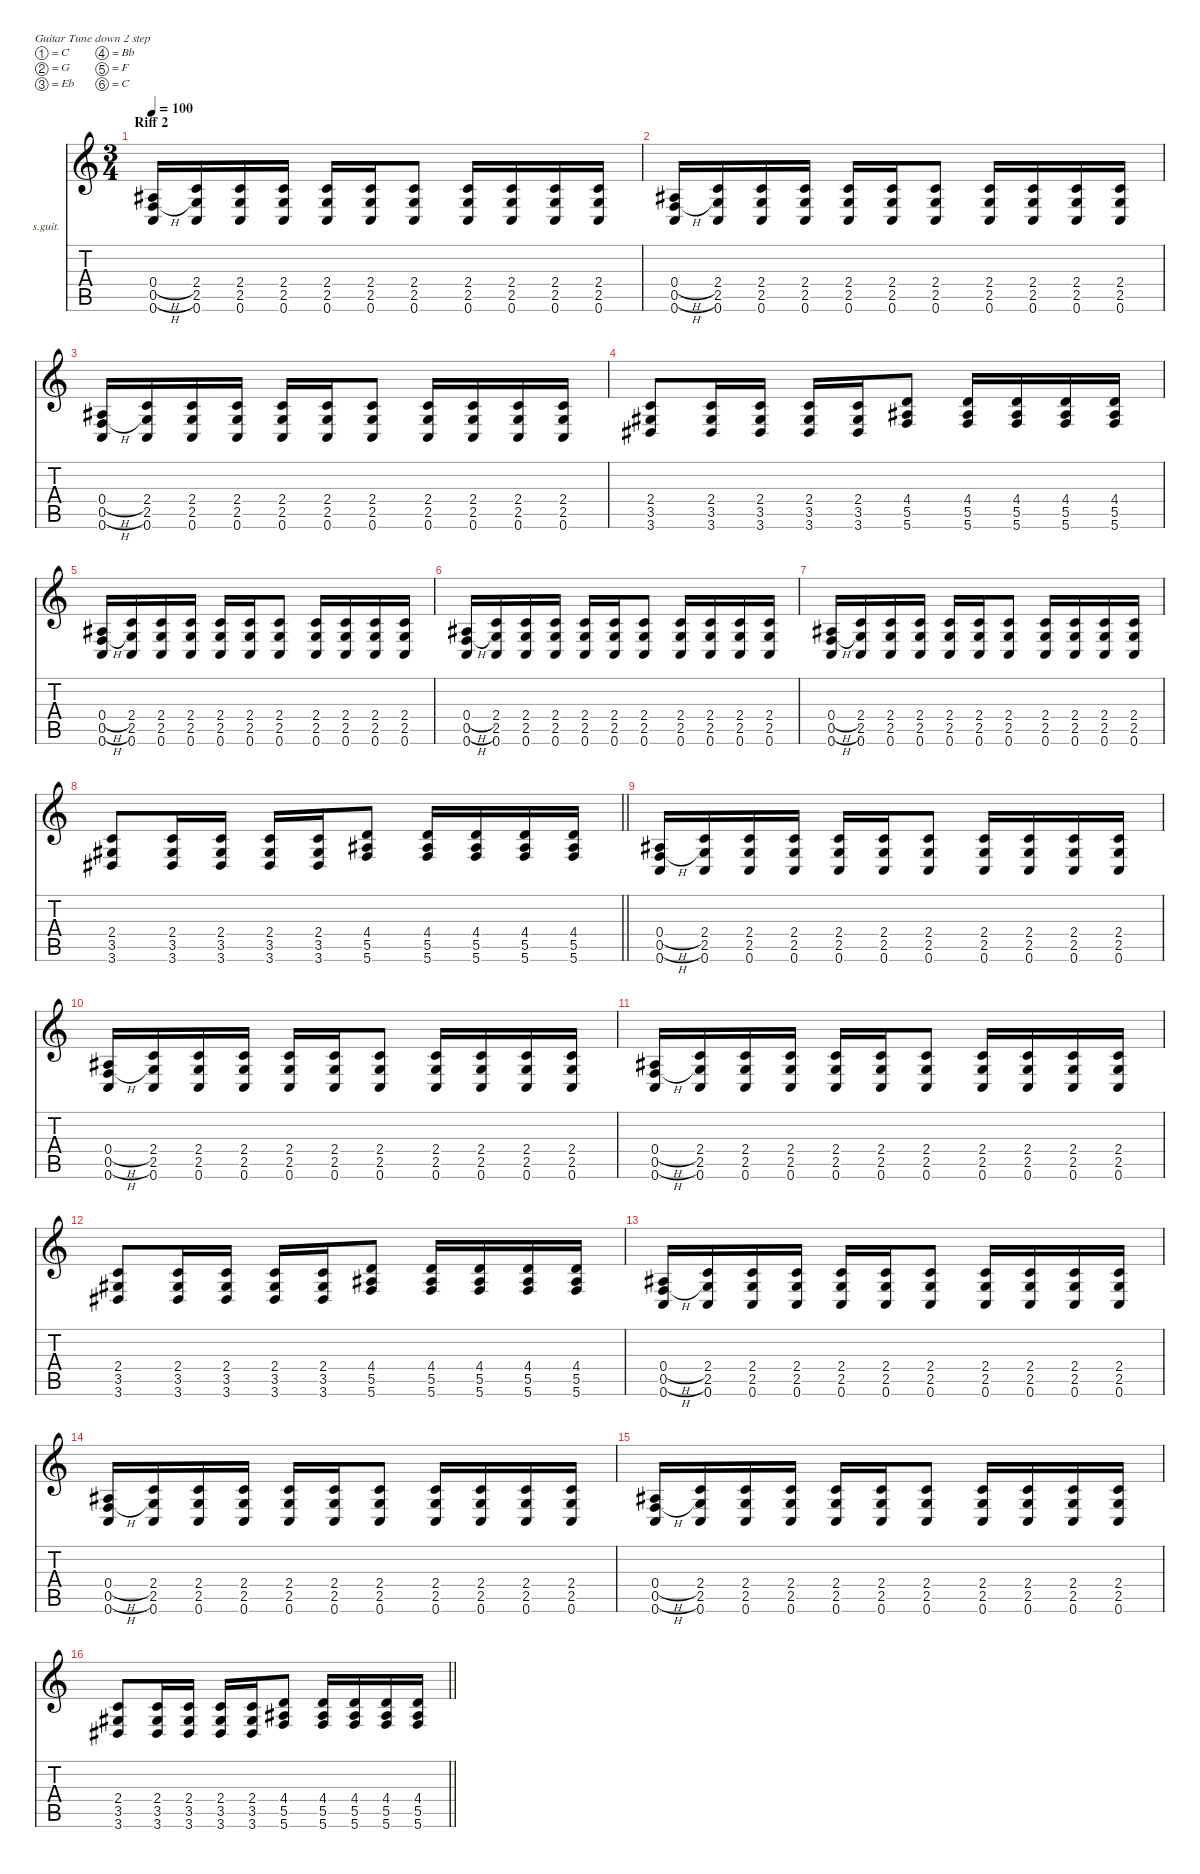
\defaultSystemsLayout 4
\hideDynamics
\bracketExtendMode nobrackets
\firstSystemTrackNameOrientation horizontal
\otherSystemsTrackNameOrientation horizontal
\track ("Wildgeraesch" "s.guit.") {instrument acousticguitarsteel}
\staff {score tabs}
\tuning (C4 G3 Eb3 Bb2 F2 C2)
\ts (3 4)
\section ("" "Riff 2")
\tempo 100
\clef g2
\ks c
(0.4{h acc #} 0.5{h} 0.6).16{dy f beam Up} (2.4 2.5 0.6).16{beam Up} (2.4 2.5 0.6).16{beam Up} (2.4 2.5 0.6).16{beam Up} (2.4 2.5 0.6).16{beam Up} (2.4 2.5 0.6).16{beam Up} (2.4 2.5 0.6).8{beam Up} (2.4 2.5 0.6).16{beam Up} (2.4 2.5 0.6).16{beam Up} (2.4 2.5 0.6).16{beam Up} (2.4 2.5 0.6).16{beam Up} |
(0.4{h acc #} 0.5{h} 0.6).16{beam Up} (2.4 2.5 0.6).16{beam Up} (2.4 2.5 0.6).16{beam Up} (2.4 2.5 0.6).16{beam Up} (2.4 2.5 0.6).16{beam Up} (2.4 2.5 0.6).16{beam Up} (2.4 2.5 0.6).8{beam Up} (2.4 2.5 0.6).16{beam Up} (2.4 2.5 0.6).16{beam Up} (2.4 2.5 0.6).16{beam Up} (2.4 2.5 0.6).16{beam Up} |
(0.4{h acc #} 0.5{h} 0.6).16{beam Up} (2.4 2.5 0.6).16{beam Up} (2.4 2.5 0.6).16{beam Up} (2.4 2.5 0.6).16{beam Up} (2.4 2.5 0.6).16{beam Up} (2.4 2.5 0.6).16{beam Up} (2.4 2.5 0.6).8{beam Up} (2.4 2.5 0.6).16{beam Up} (2.4 2.5 0.6).16{beam Up} (2.4 2.5 0.6).16{beam Up} (2.4 2.5 0.6).16{beam Up} |
(2.4 3.5{acc #} 3.6{acc #}).8{beam Up} (2.4 3.5{acc #} 3.6{acc #}).16{beam Up} (2.4 3.5{acc #} 3.6{acc #}).16{beam Up} (2.4 3.5{acc #} 3.6{acc #}).16{beam Up} (2.4 3.5{acc #} 3.6{acc #}).16{beam Up} (4.4 5.5{acc #} 5.6).8{beam Up} (4.4 5.5{acc #} 5.6).16{beam Up} (4.4 5.5{acc #} 5.6).16{beam Up} (4.4 5.5{acc #} 5.6).16{beam Up} (4.4 5.5{acc #} 5.6).16{beam Up} |
(0.4{h acc #} 0.5{h} 0.6).16{beam Up} (2.4 2.5 0.6).16{beam Up} (2.4 2.5 0.6).16{beam Up} (2.4 2.5 0.6).16{beam Up} (2.4 2.5 0.6).16{beam Up} (2.4 2.5 0.6).16{beam Up} (2.4 2.5 0.6).8{beam Up} (2.4 2.5 0.6).16{beam Up} (2.4 2.5 0.6).16{beam Up} (2.4 2.5 0.6).16{beam Up} (2.4 2.5 0.6).16{beam Up} |
(0.4{h acc #} 0.5{h} 0.6).16{beam Up} (2.4 2.5 0.6).16{beam Up} (2.4 2.5 0.6).16{beam Up} (2.4 2.5 0.6).16{beam Up} (2.4 2.5 0.6).16{beam Up} (2.4 2.5 0.6).16{beam Up} (2.4 2.5 0.6).8{beam Up} (2.4 2.5 0.6).16{beam Up} (2.4 2.5 0.6).16{beam Up} (2.4 2.5 0.6).16{beam Up} (2.4 2.5 0.6).16{beam Up} |
(0.4{h acc #} 0.5{h} 0.6).16{beam Up} (2.4 2.5 0.6).16{beam Up} (2.4 2.5 0.6).16{beam Up} (2.4 2.5 0.6).16{beam Up} (2.4 2.5 0.6).16{beam Up} (2.4 2.5 0.6).16{beam Up} (2.4 2.5 0.6).8{beam Up} (2.4 2.5 0.6).16{beam Up} (2.4 2.5 0.6).16{beam Up} (2.4 2.5 0.6).16{beam Up} (2.4 2.5 0.6).16{beam Up} |
\barLineRight lightlight
(2.4 3.5{acc #} 3.6{acc #}).8{beam Up} (2.4 3.5{acc #} 3.6{acc #}).16{beam Up} (2.4 3.5{acc #} 3.6{acc #}).16{beam Up} (2.4 3.5{acc #} 3.6{acc #}).16{beam Up} (2.4 3.5{acc #} 3.6{acc #}).16{beam Up} (4.4 5.5{acc #} 5.6).8{beam Up} (4.4 5.5{acc #} 5.6).16{beam Up} (4.4 5.5{acc #} 5.6).16{beam Up} (4.4 5.5{acc #} 5.6).16{beam Up} (4.4 5.5{acc #} 5.6).16{beam Up} |
(0.4{h acc #} 0.5{h} 0.6).16{beam Up} (2.4 2.5 0.6).16{beam Up} (2.4 2.5 0.6).16{beam Up} (2.4 2.5 0.6).16{beam Up} (2.4 2.5 0.6).16{beam Up} (2.4 2.5 0.6).16{beam Up} (2.4 2.5 0.6).8{beam Up} (2.4 2.5 0.6).16{beam Up} (2.4 2.5 0.6).16{beam Up} (2.4 2.5 0.6).16{beam Up} (2.4 2.5 0.6).16{beam Up} |
(0.4{h acc #} 0.5{h} 0.6).16{beam Up} (2.4 2.5 0.6).16{beam Up} (2.4 2.5 0.6).16{beam Up} (2.4 2.5 0.6).16{beam Up} (2.4 2.5 0.6).16{beam Up} (2.4 2.5 0.6).16{beam Up} (2.4 2.5 0.6).8{beam Up} (2.4 2.5 0.6).16{beam Up} (2.4 2.5 0.6).16{beam Up} (2.4 2.5 0.6).16{beam Up} (2.4 2.5 0.6).16{beam Up} |
(0.4{h acc #} 0.5{h} 0.6).16{beam Up} (2.4 2.5 0.6).16{beam Up} (2.4 2.5 0.6).16{beam Up} (2.4 2.5 0.6).16{beam Up} (2.4 2.5 0.6).16{beam Up} (2.4 2.5 0.6).16{beam Up} (2.4 2.5 0.6).8{beam Up} (2.4 2.5 0.6).16{beam Up} (2.4 2.5 0.6).16{beam Up} (2.4 2.5 0.6).16{beam Up} (2.4 2.5 0.6).16{beam Up} |
(2.4 3.5{acc #} 3.6{acc #}).8{beam Up} (2.4 3.5{acc #} 3.6{acc #}).16{beam Up} (2.4 3.5{acc #} 3.6{acc #}).16{beam Up} (2.4 3.5{acc #} 3.6{acc #}).16{beam Up} (2.4 3.5{acc #} 3.6{acc #}).16{beam Up} (4.4 5.5{acc #} 5.6).8{beam Up} (4.4 5.5{acc #} 5.6).16{beam Up} (4.4 5.5{acc #} 5.6).16{beam Up} (4.4 5.5{acc #} 5.6).16{beam Up} (4.4 5.5{acc #} 5.6).16{beam Up} |
(0.4{h acc #} 0.5{h} 0.6).16{beam Up} (2.4 2.5 0.6).16{beam Up} (2.4 2.5 0.6).16{beam Up} (2.4 2.5 0.6).16{beam Up} (2.4 2.5 0.6).16{beam Up} (2.4 2.5 0.6).16{beam Up} (2.4 2.5 0.6).8{beam Up} (2.4 2.5 0.6).16{beam Up} (2.4 2.5 0.6).16{beam Up} (2.4 2.5 0.6).16{beam Up} (2.4 2.5 0.6).16{beam Up} |
(0.4{h acc #} 0.5{h} 0.6).16{beam Up} (2.4 2.5 0.6).16{beam Up} (2.4 2.5 0.6).16{beam Up} (2.4 2.5 0.6).16{beam Up} (2.4 2.5 0.6).16{beam Up} (2.4 2.5 0.6).16{beam Up} (2.4 2.5 0.6).8{beam Up} (2.4 2.5 0.6).16{beam Up} (2.4 2.5 0.6).16{beam Up} (2.4 2.5 0.6).16{beam Up} (2.4 2.5 0.6).16{beam Up} |
(0.4{h acc #} 0.5{h} 0.6).16{beam Up} (2.4 2.5 0.6).16{beam Up} (2.4 2.5 0.6).16{beam Up} (2.4 2.5 0.6).16{beam Up} (2.4 2.5 0.6).16{beam Up} (2.4 2.5 0.6).16{beam Up} (2.4 2.5 0.6).8{beam Up} (2.4 2.5 0.6).16{beam Up} (2.4 2.5 0.6).16{beam Up} (2.4 2.5 0.6).16{beam Up} (2.4 2.5 0.6).16{beam Up} |
\barLineRight lightlight
(2.4 3.5{acc #} 3.6{acc #}).8{beam Up} (2.4 3.5{acc #} 3.6{acc #}).16{beam Up} (2.4 3.5{acc #} 3.6{acc #}).16{beam Up} (2.4 3.5{acc #} 3.6{acc #}).16{beam Up} (2.4 3.5{acc #} 3.6{acc #}).16{beam Up} (4.4 5.5{acc #} 5.6).8{beam Up} (4.4 5.5{acc #} 5.6).16{beam Up} (4.4 5.5{acc #} 5.6).16{beam Up} (4.4 5.5{acc #} 5.6).16{beam Up} (4.4 5.5{acc #} 5.6).16{beam Up}
